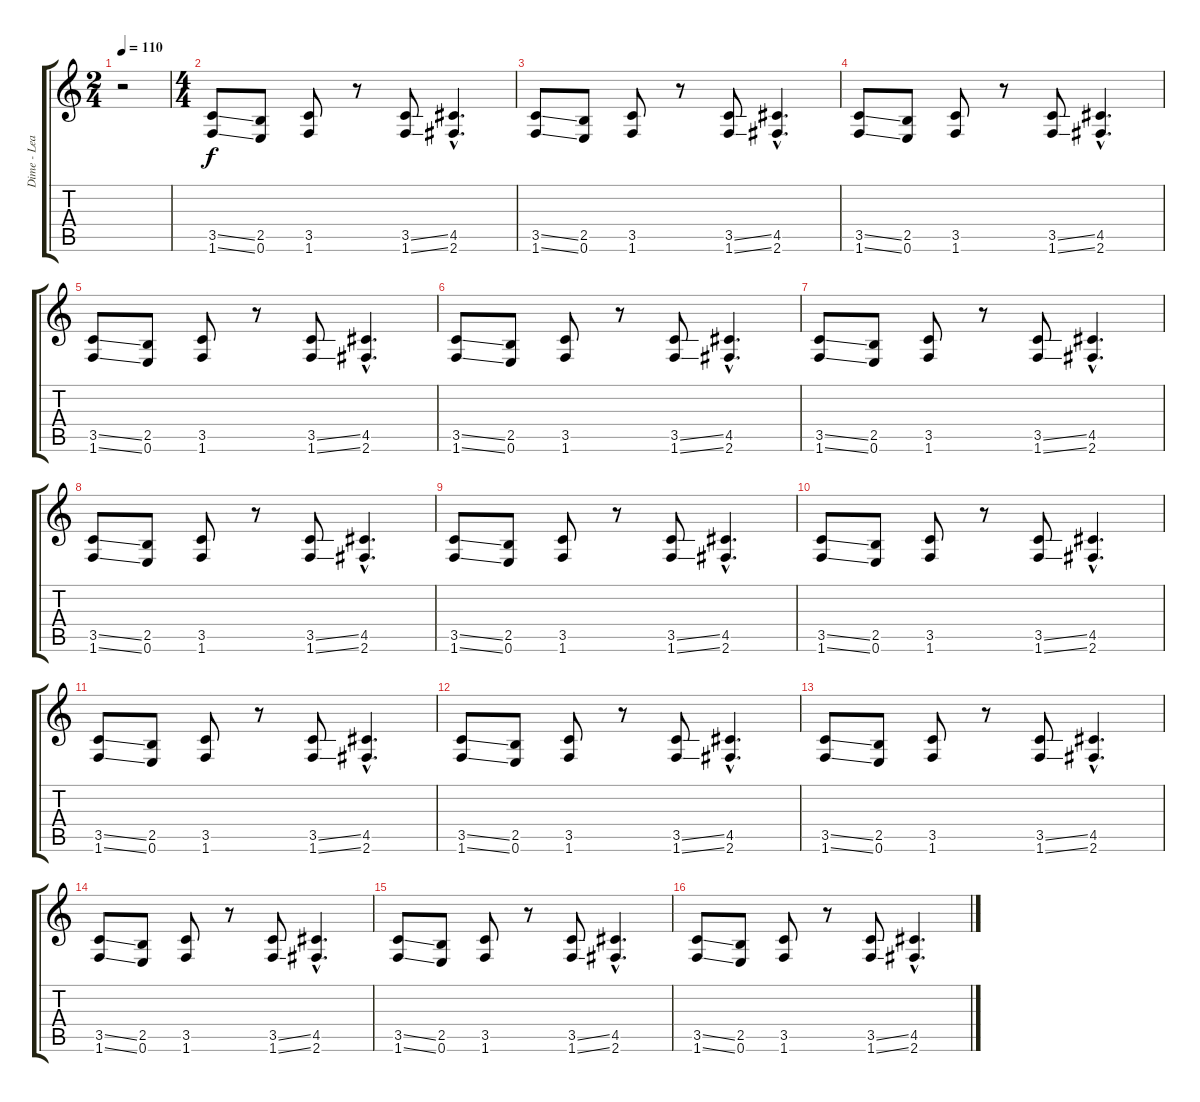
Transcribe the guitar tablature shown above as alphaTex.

\track ("Dime - Lead" "Dime - Lea") {instrument overdrivenguitar}
\staff {score tabs}
\tuning (E4 B3 G3 D3 A2 E2) {hide}
\ts (2 4)
\tempo 110
\clef g2
\ks c
r.2{dy f} |
\ts (4 4)
(3.5{ss} 1.6{ss}).8 (2.5 0.6).8 (3.5 1.6).8 r.8 (3.5{ss} 1.6{ss}).8 (4.5{hac} 2.6{hac}).4{d} |
(3.5{ss} 1.6{ss}).8 (2.5 0.6).8 (3.5 1.6).8 r.8 (3.5{ss} 1.6{ss}).8 (4.5{hac} 2.6{hac}).4{d} |
(3.5{ss} 1.6{ss}).8 (2.5 0.6).8 (3.5 1.6).8 r.8 (3.5{ss} 1.6{ss}).8 (4.5{hac} 2.6{hac}).4{d} |
(3.5{ss} 1.6{ss}).8 (2.5 0.6).8 (3.5 1.6).8 r.8 (3.5{ss} 1.6{ss}).8 (4.5{hac} 2.6{hac}).4{d} |
(3.5{ss} 1.6{ss}).8 (2.5 0.6).8 (3.5 1.6).8 r.8 (3.5{ss} 1.6{ss}).8 (4.5{hac} 2.6{hac}).4{d} |
(3.5{ss} 1.6{ss}).8 (2.5 0.6).8 (3.5 1.6).8 r.8 (3.5{ss} 1.6{ss}).8 (4.5{hac} 2.6{hac}).4{d} |
(3.5{ss} 1.6{ss}).8 (2.5 0.6).8 (3.5 1.6).8 r.8 (3.5{ss} 1.6{ss}).8 (4.5{hac} 2.6{hac}).4{d} |
(3.5{ss} 1.6{ss}).8 (2.5 0.6).8 (3.5 1.6).8 r.8 (3.5{ss} 1.6{ss}).8 (4.5{hac} 2.6{hac}).4{d} |
(3.5{ss} 1.6{ss}).8 (2.5 0.6).8 (3.5 1.6).8 r.8 (3.5{ss} 1.6{ss}).8 (4.5{hac} 2.6{hac}).4{d} |
(3.5{ss} 1.6{ss}).8 (2.5 0.6).8 (3.5 1.6).8 r.8 (3.5{ss} 1.6{ss}).8 (4.5{hac} 2.6{hac}).4{d} |
(3.5{ss} 1.6{ss}).8 (2.5 0.6).8 (3.5 1.6).8 r.8 (3.5{ss} 1.6{ss}).8 (4.5{hac} 2.6{hac}).4{d} |
(3.5{ss} 1.6{ss}).8 (2.5 0.6).8 (3.5 1.6).8 r.8 (3.5{ss} 1.6{ss}).8 (4.5{hac} 2.6{hac}).4{d} |
(3.5{ss} 1.6{ss}).8 (2.5 0.6).8 (3.5 1.6).8 r.8 (3.5{ss} 1.6{ss}).8 (4.5{hac} 2.6{hac}).4{d} |
(3.5{ss} 1.6{ss}).8 (2.5 0.6).8 (3.5 1.6).8 r.8 (3.5{ss} 1.6{ss}).8 (4.5{hac} 2.6{hac}).4{d} |
(3.5{ss} 1.6{ss}).8 (2.5 0.6).8 (3.5 1.6).8 r.8 (3.5{ss} 1.6{ss}).8 (4.5{hac} 2.6{hac}).4{d}
